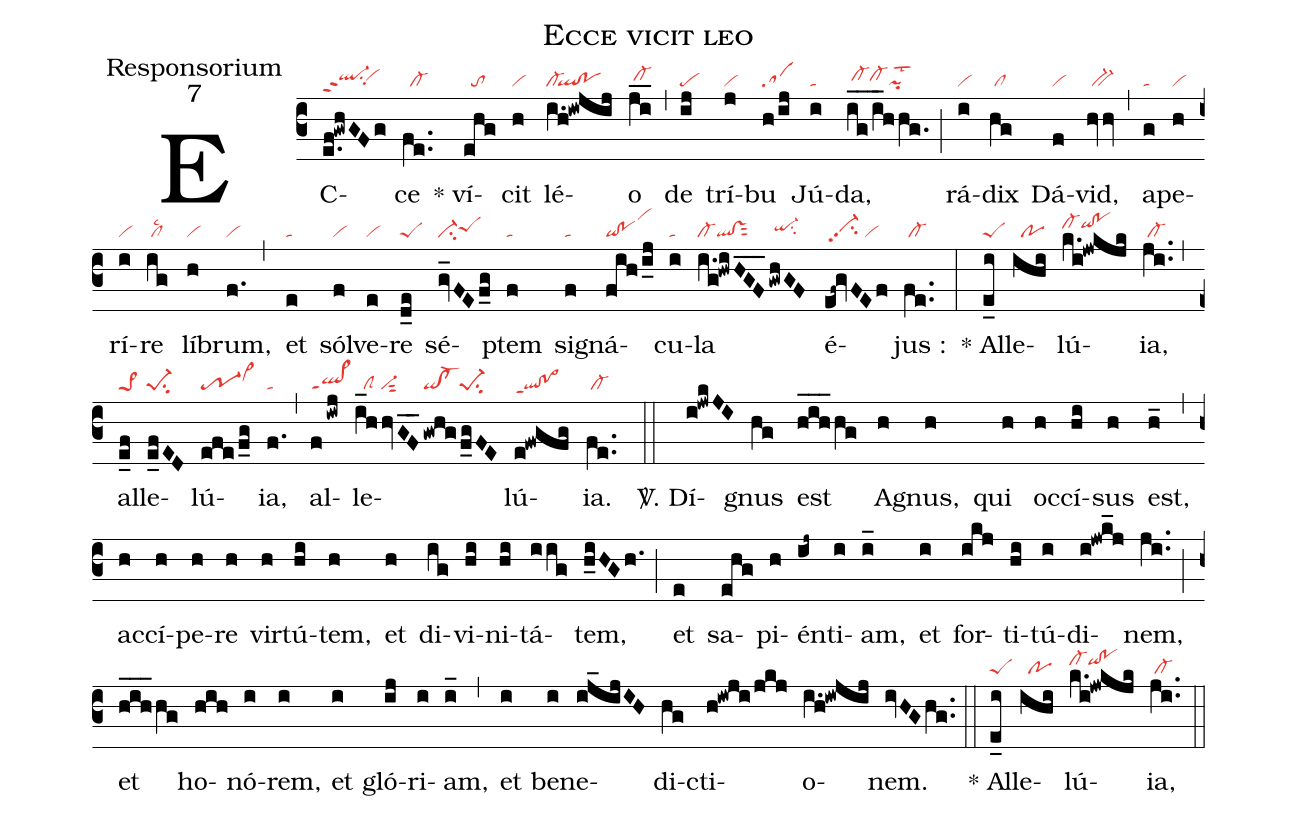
name:Ecce vicit leo;
office-part:Responsorium;
mode:7;
nabc-lines:1;
%%
(c3) EC(e.f!gwhGFg|ql-hhppt2su2````vihh)ce(fe..|//cl-) * ví(ehg|//to)cit(h|vi) lé(i.h!iwjij|cl-``ql!po)o(ji__|/cl-hh) (,)
de(ij|pe) trí(j|vi)bu(h/ij|sa) Jú(i|ta)da,(ig__/i_hhg.|/cl-hhcl-hhpilst2) (;)
rá(i|vi)dix(hg|/cl) Dá(f|vi)vid,(hvhv|/bv-) (,)
a(g|ta)pe(h|vi)rí(i|vi)re(ig|/cllsc2) líb(h|vi)rum,(f.|vi) (,)
et(e|ta) sól(f|vi)ve(e|vi)re(d_e|peS) sé(g_vFEf_g|ci-peShh)ptem(f|ta)
si(f|ta)gná(fih/i_j|qi!povihl)cu(i|ta)la(i.g!hwi/HGF___|cl-ql!vssut2|/gwhGF|/qi-hhsu2) é(ef~!gvFEf|/vi-hhpp2su2/vi)jus :(fe..|/cl-) (:)

* Al(e_i|peS)le(ihi|//po)lú(k.i!jwkjk|cl-hiqihi!pohi)ia,(ji..|/cl-) (,)
al(e_f|pe>1)le(e_fED|pe-1su2)lú(efe/f_g|tr-1vi>hi)ia,(f.|ta) (,)
al(f/iwj|ql>ppt1)le(i_h/hv/GF__|//clS/vi-sut2|/gwhg|qi!cl-|/f_gFE|pe-1su2)lú(e!fwgfg|ql!po>ppt1)ia. (fe..|/cl-) (::)

<sp>V/</sp>. Dí(i!jwkJI)gnus(hg) est(hih___hg) Ag(h)nus,(h) qui(h) oc(h)cí(hi)sus(h) est,(h_) (,)
ac(h)cí(h)pe(h)re(h) vir(h)tú(hi)tem,(h) et(h) di(ig)vi(hi)ni(hi)tá(iig)tem,(h_iHGh.) (;)
et(e) sa(ehg)pi(h)én(ij~)ti(i)am,(i_) et(i) for(ikj)ti(hi)tú(i)di(i!jwk_j)nem,(ji..) (;)
et(hih___hg) ho(hih)nó(i)rem,(i) et(i) gló(ij)ri(i)am,(i_) (,)
et(i) be(i)ne(ij_ijIH)di(hg)cti(h!iwji/jkj)o(i.h!iwjij)nem.(ivHGhg..) (::)

* Al(e_i|peS)le(ihi|//po)lú(k.i!jwkjk|cl-hiqihi!pohi)ia,(ji..|/cl-) (::)
